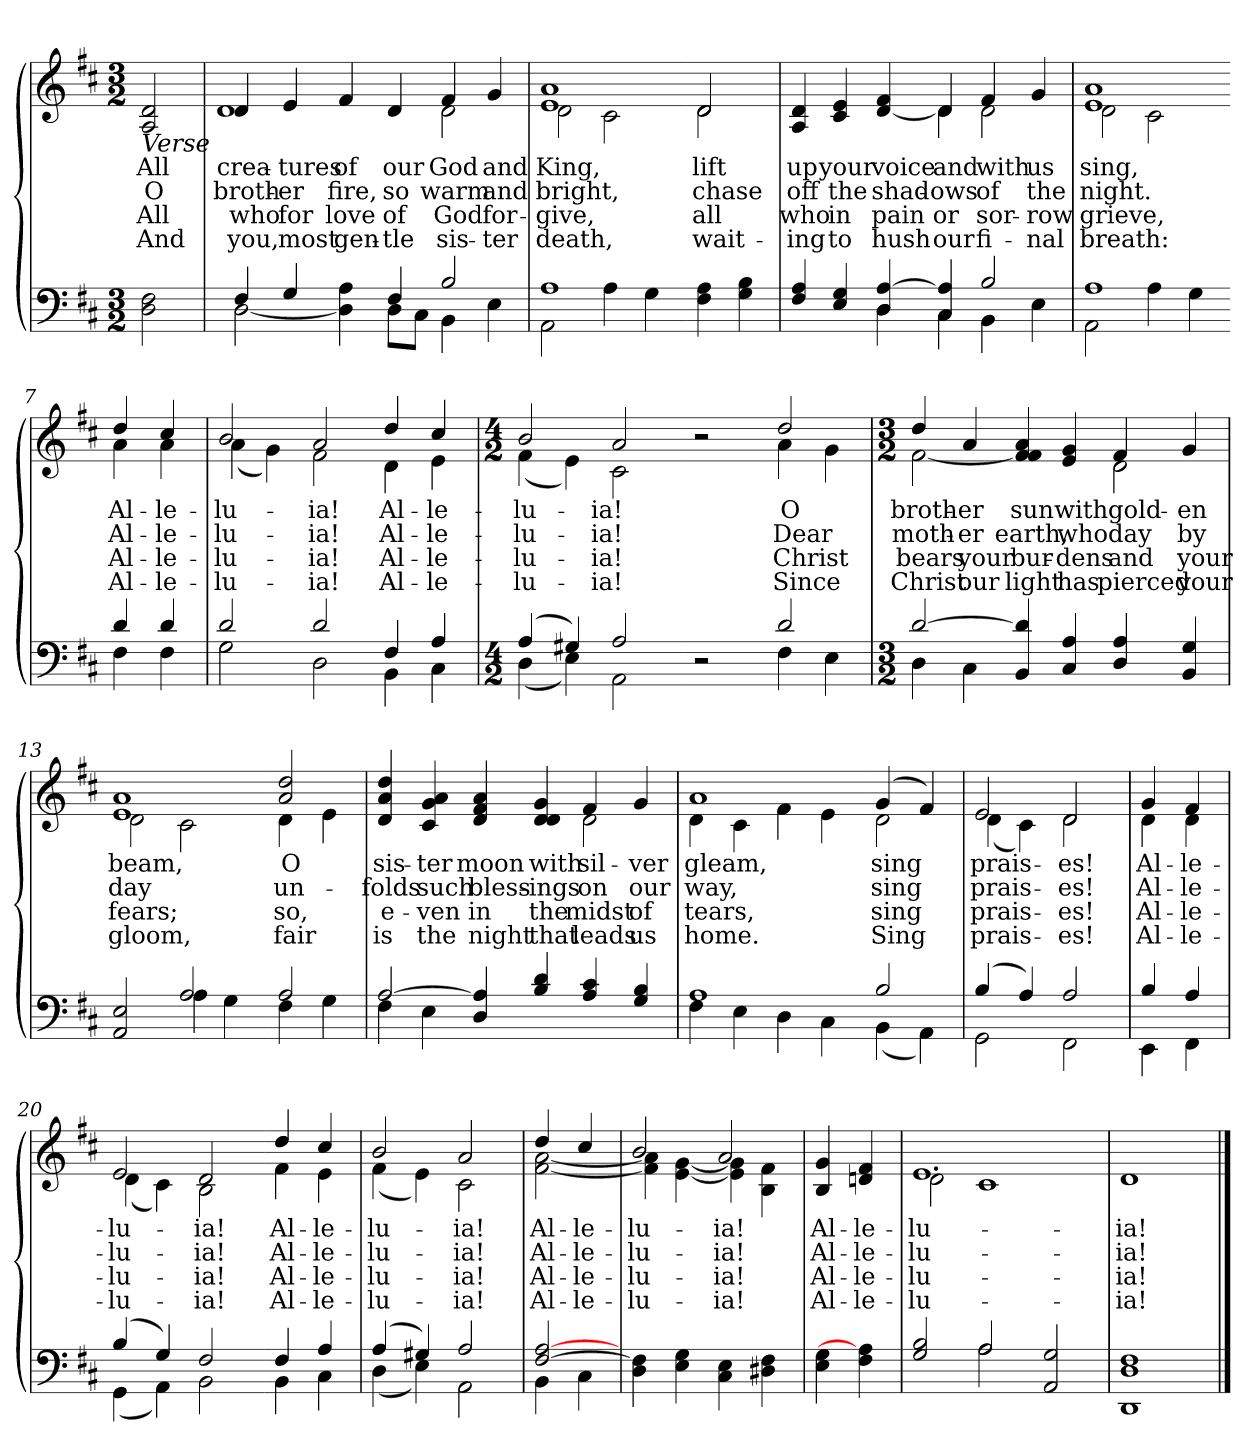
**kern	**kern	**text	**text	**text	**text
*part2	*part1	*part1	*part1	*part1	*part1
*staff2	*staff1	*staff1	*staff1	*staff1	*staff1
*clefF4	*clefG2	*	*	*	*
*k[f#c#]	*k[f#c#]	*	*	*	*
*M3/2	*M3/2	*	*	*	*
=1	=1	=1	=1	=1	=1
!	!LO:TX:b:i:t=Verse	!	!	!	!
!	!	!LO:LY:b	!LO:LY:b	!LO:LY:b	!LO:LY:b
2D\ 2F#\	2A/ 2d/	All	O	All	And
=2	=2	=2	=2	=2	=2
*^	*	*	*	*	*
!	!	!	!LO:LY:b	!LO:LY:b	!LO:LY:b	!LO:LY:b
*	*	*^	*	*	*	*
4F#/	[2D\	4d/	1d	crea-	broth-	who	you,
!	!	!	!	!LO:LY:b	!LO:LY:b	!LO:LY:b	!LO:LY:b
4G/	.	4e/	.	-tures	-er	for	most
!	!	!	!	!LO:LY:b	!LO:LY:b	!LO:LY:b	!LO:LY:b
4ryy	4D\] 4A\	4f#/	.	of	fire,	love	gen-
!	!	!	!	!LO:LY:b	!LO:LY:b	!LO:LY:b	!LO:LY:b
4F#/	8D\L	4d/	.	our	so	of	-tle
.	8C#\J	.	.	.	.	.	.
!	!	!	!	!LO:LY:b	!LO:LY:b	!LO:LY:b	!LO:LY:b
2B/	4BB\	4f#/	2d\	God	warm	God	sis-
!	!	!	!	!LO:LY:b	!LO:LY:b	!LO:LY:b	!LO:LY:b
.	4E\	4g/	.	and	and	for-	-ter
=3	=3	=3	=3	=3	=3	=3	=3
!	!	!	!	!LO:LY:b	!LO:LY:b	!LO:LY:b	!LO:LY:b
1A	2AA\	1e 1a	2d\	King,	bright,	-give,	death,
.	4A\	.	2c#\	.	.	.	.
.	4G\	.	.	.	.	.	.
!!LO:LB:g=z	!!
=4-	=4-	=4-	=4-	=4-	=4-	=4-	=4-
!	!	!	!	!LO:LY:b	!LO:LY:b	!LO:LY:b	!LO:LY:b
*v	*v	*	*	*	*	*	*
4F#\ 4A\	2d/	2d\	lift	chase	all	wait-
4G\ 4B\	.	.	.	.	.	.
=5	=5	=5	=5	=5	=5	=5
*^	*	*	*	*	*	*
!	!	!	!	!LO:LY:b	!LO:LY:b	!LO:LY:b	!LO:LY:b
4F#/ 4A/	2ryy	4A/ 4d/	2.ryy	up	off	who	-ing
!	!	!	!	!LO:LY:b	!LO:LY:b	!LO:LY:b	!LO:LY:b
4E/ 4G/	.	4c#/ 4e/	.	your	the	in	to
!	!	!	!	!LO:LY:b	!LO:LY:b	!LO:LY:b	!LO:LY:b
4D/ [4A/	4D\	[4d/ 4f#/	.	voice	shad-	pain	hush
!	!	!	!	!LO:LY:b	!LO:LY:b	!LO:LY:b	!LO:LY:b
4C#/ 4A/]	4C#\	4d/]	4d\	and	-ows	or	our
!	!	!	!	!LO:LY:b	!LO:LY:b	!LO:LY:b	!LO:LY:b
2B/	4BB\	4f#/	2d\	with	of	sor-	fi-
!	!	!	!	!LO:LY:b	!LO:LY:b	!LO:LY:b	!LO:LY:b
.	4E\	4g/	.	us	the	-row	-nal
=6	=6	=6	=6	=6	=6	=6	=6
!	!	!	!	!LO:LY:b	!LO:LY:b	!LO:LY:b	!LO:LY:b
1A	2AA\	1e 1a	2d\	sing,	night.	grieve,	breath:
.	4A\	.	2c#\	.	.	.	.
.	4G\	.	.	.	.	.	.
!!LO:LB:g=z	!!
=7-	=7-	=7-	=7-	=7-	=7-	=7-	=7-
!	!	!	!	!LO:LY:b	!LO:LY:b	!LO:LY:b	!LO:LY:b
4d/	4F#\	4dd/	4a\	Al-	Al-	Al-	Al-
!	!	!	!	!LO:LY:b	!LO:LY:b	!LO:LY:b	!LO:LY:b
4d/	4F#\	4cc#/	4a\	-le-	-le-	-le-	-le-
=8	=8	=8	=8	=8	=8	=8	=8
!	!	!	!	!LO:LY:b	!LO:LY:b	!LO:LY:b	!LO:LY:b
2d/	2G\	2b/	(<4a\	-lu-	-lu-	-lu-	-lu-
.	.	.	4g\)	.	.	.	.
!	!	!	!	!LO:LY:b	!LO:LY:b	!LO:LY:b	!LO:LY:b
2d/	2D\	2a/	2f#\	-ia!	-ia!	-ia!	-ia!
!	!	!	!	!LO:LY:b	!LO:LY:b	!LO:LY:b	!LO:LY:b
4F#/	4BB\	4dd/	4d\	Al-	Al-	Al-	Al-
!	!	!	!	!LO:LY:b	!LO:LY:b	!LO:LY:b	!LO:LY:b
4A/	4C#\	4cc#/	4e\	-le-	-le-	-le-	-le-
=9	=9	=9	=9	=9	=9	=9	=9
*M4/2	*	*M4/2	*	*	*	*	*
!	!	!	!	!LO:LY:b	!LO:LY:b	!LO:LY:b	!LO:LY:b
(>4A/	(<4D\	2b/	(<4f#\	-lu-	-lu-	-lu-	-lu-
4G#X/)	4E\)	.	4e\)	.	.	.	.
!	!	!	!	!LO:LY:b	!LO:LY:b	!LO:LY:b	!LO:LY:b
2A/	2AA\	2a/	2c#\	-ia!	-ia!	-ia!	-ia!
*v	*v	*	*	*	*	*	*
*	*v	*v	*	*	*	*
!!LO:LB:g=z
=10-	=10-	=10-	=10-	=10-	=10-
2r	2r	.	.	.	.
=11-	=11-	=11-	=11-	=11-	=11-
*^	*	*	*	*	*
!	!	!	!LO:LY:b	!LO:LY:b	!LO:LY:b	!LO:LY:b
*	*	*^	*	*	*	*
2d/	4F#\	2dd/	4a\	O	Dear	Christ	Since
.	4E\	.	4g\	.	.	.	.
=12	=12	=12	=12	=12	=12	=12	=12
*M3/2	*	*M3/2	*	*	*	*	*
!	!	!	!	!LO:LY:b	!LO:LY:b	!LO:LY:b	!LO:LY:b
[2d/	4D\	4dd/	[2f#\	broth-	moth-	bears	Christ
!	!	!	!	!LO:LY:b	!LO:LY:b	!LO:LY:b	!LO:LY:b
.	4C#\	4a/	.	-er	-er	your	our
!	!	!	!	!LO:LY:b	!LO:LY:b	!LO:LY:b	!LO:LY:b
4BB/ 4d/]	1ryy	4f#/] 4f#/ 4a/	2ryy	sun	earth,	bur-	light
!	!	!	!	!LO:LY:b	!LO:LY:b	!LO:LY:b	!LO:LY:b
4C#/ 4A/	.	4e/ 4g/	.	with	who	-dens	has
!	!	!	!	!LO:LY:b	!LO:LY:b	!LO:LY:b	!LO:LY:b
4D/ 4A/	.	4f#/	2d\	gold-	day	and	pierced
!	!	!	!	!LO:LY:b	!LO:LY:b	!LO:LY:b	!LO:LY:b
4BB/ 4G/	.	4g/	.	-en	by	your	your
=13	=13	=13	=13	=13	=13	=13	=13
!	!	!	!	!LO:LY:b	!LO:LY:b	!LO:LY:b	!LO:LY:b
2AA/ 2E/	2ryy	1e 1a	2d\	beam,	day	fears;	gloom,
2A/	4A\	.	2c#\	.	.	.	.
.	4G\	.	.	.	.	.	.
!!LO:LB:g=z	!!
=14-	=14-	=14-	=14-	=14-	=14-	=14-	=14-
!	!	!	!	!LO:LY:b	!LO:LY:b	!LO:LY:b	!LO:LY:b
2A/	4F#\	2a/ 2dd/	4d\	O	un-	so,	fair
.	4G\	.	4e\	.	.	.	.
=15	=15	=15	=15	=15	=15	=15	=15
!	!	!	!	!LO:LY:b	!LO:LY:b	!LO:LY:b	!LO:LY:b
[2A/	4F#\	4d/ 4a/ 4dd/	1ryy	sis-	-folds	e-	is
!	!	!	!	!LO:LY:b	!LO:LY:b	!LO:LY:b	!LO:LY:b
.	4E\	4c#/ 4g/ 4a/	.	-ter	such	-ven	the
!	!	!	!	!LO:LY:b	!LO:LY:b	!LO:LY:b	!LO:LY:b
4D/ 4A/]	1ryy	4d/ 4f#/ 4a/	.	moon	bless-	in	night
!	!	!	!	!LO:LY:b	!LO:LY:b	!LO:LY:b	!LO:LY:b
4B/ 4d/	.	4d/ 4d/ 4g/	.	with	-ings	the	that
!	!	!	!	!LO:LY:b	!LO:LY:b	!LO:LY:b	!LO:LY:b
4A/ 4c#/	.	4f#/	2d\	sil-	on	midst	leads
!	!	!	!	!LO:LY:b	!LO:LY:b	!LO:LY:b	!LO:LY:b
4G/ 4B/	.	4g/	.	-ver	our	of	us
=16	=16	=16	=16	=16	=16	=16	=16
!	!	!	!	!LO:LY:b	!LO:LY:b	!LO:LY:b	!LO:LY:b
1A	4F#\	1a	4d\	gleam,	way,	tears,	home.
.	4E\	.	4c#\	.	.	.	.
.	4D\	.	4f#\	.	.	.	.
.	4C#\	.	4e\	.	.	.	.
!!LO:LB:g=z	!!
=17-	=17-	=17-	=17-	=17-	=17-	=17-	=17-
!	!	!	!	!LO:LY:b	!LO:LY:b	!LO:LY:b	!LO:LY:b
2B/	(<4BB\	(>4g/	2d\	sing	sing	sing	Sing
.	4AA\)	4f#/)	.	.	.	.	.
=18	=18	=18	=18	=18	=18	=18	=18
!	!	!	!	!LO:LY:b	!LO:LY:b	!LO:LY:b	!LO:LY:b
(>4B/	2GG\	2e/	(<4d\	prais-	prais-	prais-	prais-
4A/)	.	.	4c#\)	.	.	.	.
!	!	!	!	!LO:LY:b	!LO:LY:b	!LO:LY:b	!LO:LY:b
2A/	2FF#\	2d/	2d\	-es!	-es!	-es!	-es!
=19	=19	=19	=19	=19	=19	=19	=19
!	!	!	!	!LO:LY:b	!LO:LY:b	!LO:LY:b	!LO:LY:b
4B/	4EE\	4g/	4d\	Al-	Al-	Al-	Al-
!	!	!	!	!LO:LY:b	!LO:LY:b	!LO:LY:b	!LO:LY:b
4A/	4FF#\	4f#/	4d\	-le-	-le-	-le-	-le-
=20	=20	=20	=20	=20	=20	=20	=20
!	!	!	!	!LO:LY:b	!LO:LY:b	!LO:LY:b	!LO:LY:b
(>4B/	(<4GG\	2e/	(<4d\	-lu-	-lu-	-lu-	-lu-
4G/)	4AA\)	.	4c#\)	.	.	.	.
!	!	!	!	!LO:LY:b	!LO:LY:b	!LO:LY:b	!LO:LY:b
2F#/	2BB\	2d/	2B\	-ia!	-ia!	-ia!	-ia!
!!LO:LB:g=z	!!
=21-	=21-	=21-	=21-	=21-	=21-	=21-	=21-
!	!	!	!	!LO:LY:b	!LO:LY:b	!LO:LY:b	!LO:LY:b
4F#/	4BB\	4dd/	4f#\	Al-	Al-	Al-	Al-
!	!	!	!	!LO:LY:b	!LO:LY:b	!LO:LY:b	!LO:LY:b
4A/	4C#\	4cc#/	4e\	-le-	-le-	-le-	-le-
=22	=22	=22	=22	=22	=22	=22	=22
!	!	!	!	!LO:LY:b	!LO:LY:b	!LO:LY:b	!LO:LY:b
(>4A/	(<4D\	2b/	(<4f#\	-lu-	-lu-	-lu-	-lu-
4G#X/)	4E\)	.	4e\)	.	.	.	.
!	!	!	!	!LO:LY:b	!LO:LY:b	!LO:LY:b	!LO:LY:b
2A/	2AA\	2a/	2c#\	-ia!	-ia!	-ia!	-ia!
=23	=23	=23	=23	=23	=23	=23	=23
!	!	!	!	!LO:LY:b	!LO:LY:b	!LO:LY:b	!LO:LY:b
[2F#/ [2A/	4BB\	4dd/	[2f#\ [2a\	Al-	Al-	Al-	Al-
!	!	!	!	!LO:LY:b	!LO:LY:b	!LO:LY:b	!LO:LY:b
.	4C#\	4cc#/	.	-le-	-le-	-le-	-le-
=24	=24	=24	=24	=24	=24	=24	=24
!	!	!	!	!LO:LY:b	!LO:LY:b	!LO:LY:b	!LO:LY:b
*v	*v	*	*	*	*	*	*
4D\ 4F#\]	2b/	4f#\] 4a\]	-lu-	-lu-	-lu-	-lu-
4E\ 4G\	.	[4e\ [4g\	.	.	.	.
!	!	!	!LO:LY:b	!LO:LY:b	!LO:LY:b	!LO:LY:b
4C#\ 4E\	2a/	4e\] 4g\]	-ia!	-ia!	-ia!	-ia!
4D#X\ 4F#\	.	4B\ 4f#\	.	.	.	.
=25	=25	=25	=25	=25	=25	=25
!	!	!	!LO:LY:b	!LO:LY:b	!LO:LY:b	!LO:LY:b
*	*v	*v	*	*	*	*
4E\ 4G\	4B/ 4g/	Al-	Al-	Al-	Al-
!	!	!LO:LY:b	!LO:LY:b	!LO:LY:b	!LO:LY:b
4F#\ 4A\]	4dni/ 4f#/	-le-	-le-	-le-	-le-
=26	=26	=26	=26	=26	=26
*^	*	*	*	*	*
!	!	!	!LO:LY:b	!LO:LY:b	!LO:LY:b	!LO:LY:b
*	*	*^	*	*	*	*
2G/ 2B/	2ryy	1.e	2d\	-lu-	-lu-	-lu-	-lu-
2A/	2A\	.	1c#	.	.	.	.
2AA/ 2G/	2ryy	.	.	.	.	.	.
*	*	*v	*v	*	*	*	*
=27	=27	=27	=27	=27	=27	=27
!	!	!	!LO:LY:b	!LO:LY:b	!LO:LY:b	!LO:LY:b
*v	*v	*	*	*	*	*
1DD! 1D 1F#	1d	-ia!	-ia!	-ia!	-ia!
==	==	==	==	==	==
*-	*-	*-	*-	*-	*-
